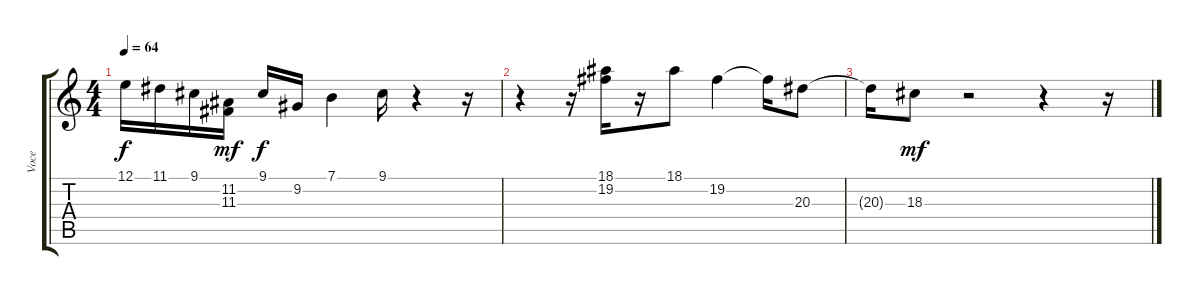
\track ("Voce" "Voce") {instrument synthbrass1}
\staff {score tabs}
\tuning (E4 B3 G3 D3 A2 E2) {hide}
\ts (4 4)
\tempo 64
\clef g2
\ks c
12.1.16{dy f volume 9} 11.1.16 9.1.16{volume 9} (11.2 11.3).16{dy mf volume 9} 9.1.16{dy f volume 9} 9.2.16 7.1.4{volume 8} 9.1.16{volume 7} r.4 r.16 |
r.4 r.16 (18.1 19.2).16{volume 5} r.16 18.1.8{volume 5} 19.2.4{volume 5} 19.2{t}.16 20.3.8{volume 4} |
20.3{t}.16 18.3.8{dy mf volume 3} r.2 r.4 r.16
